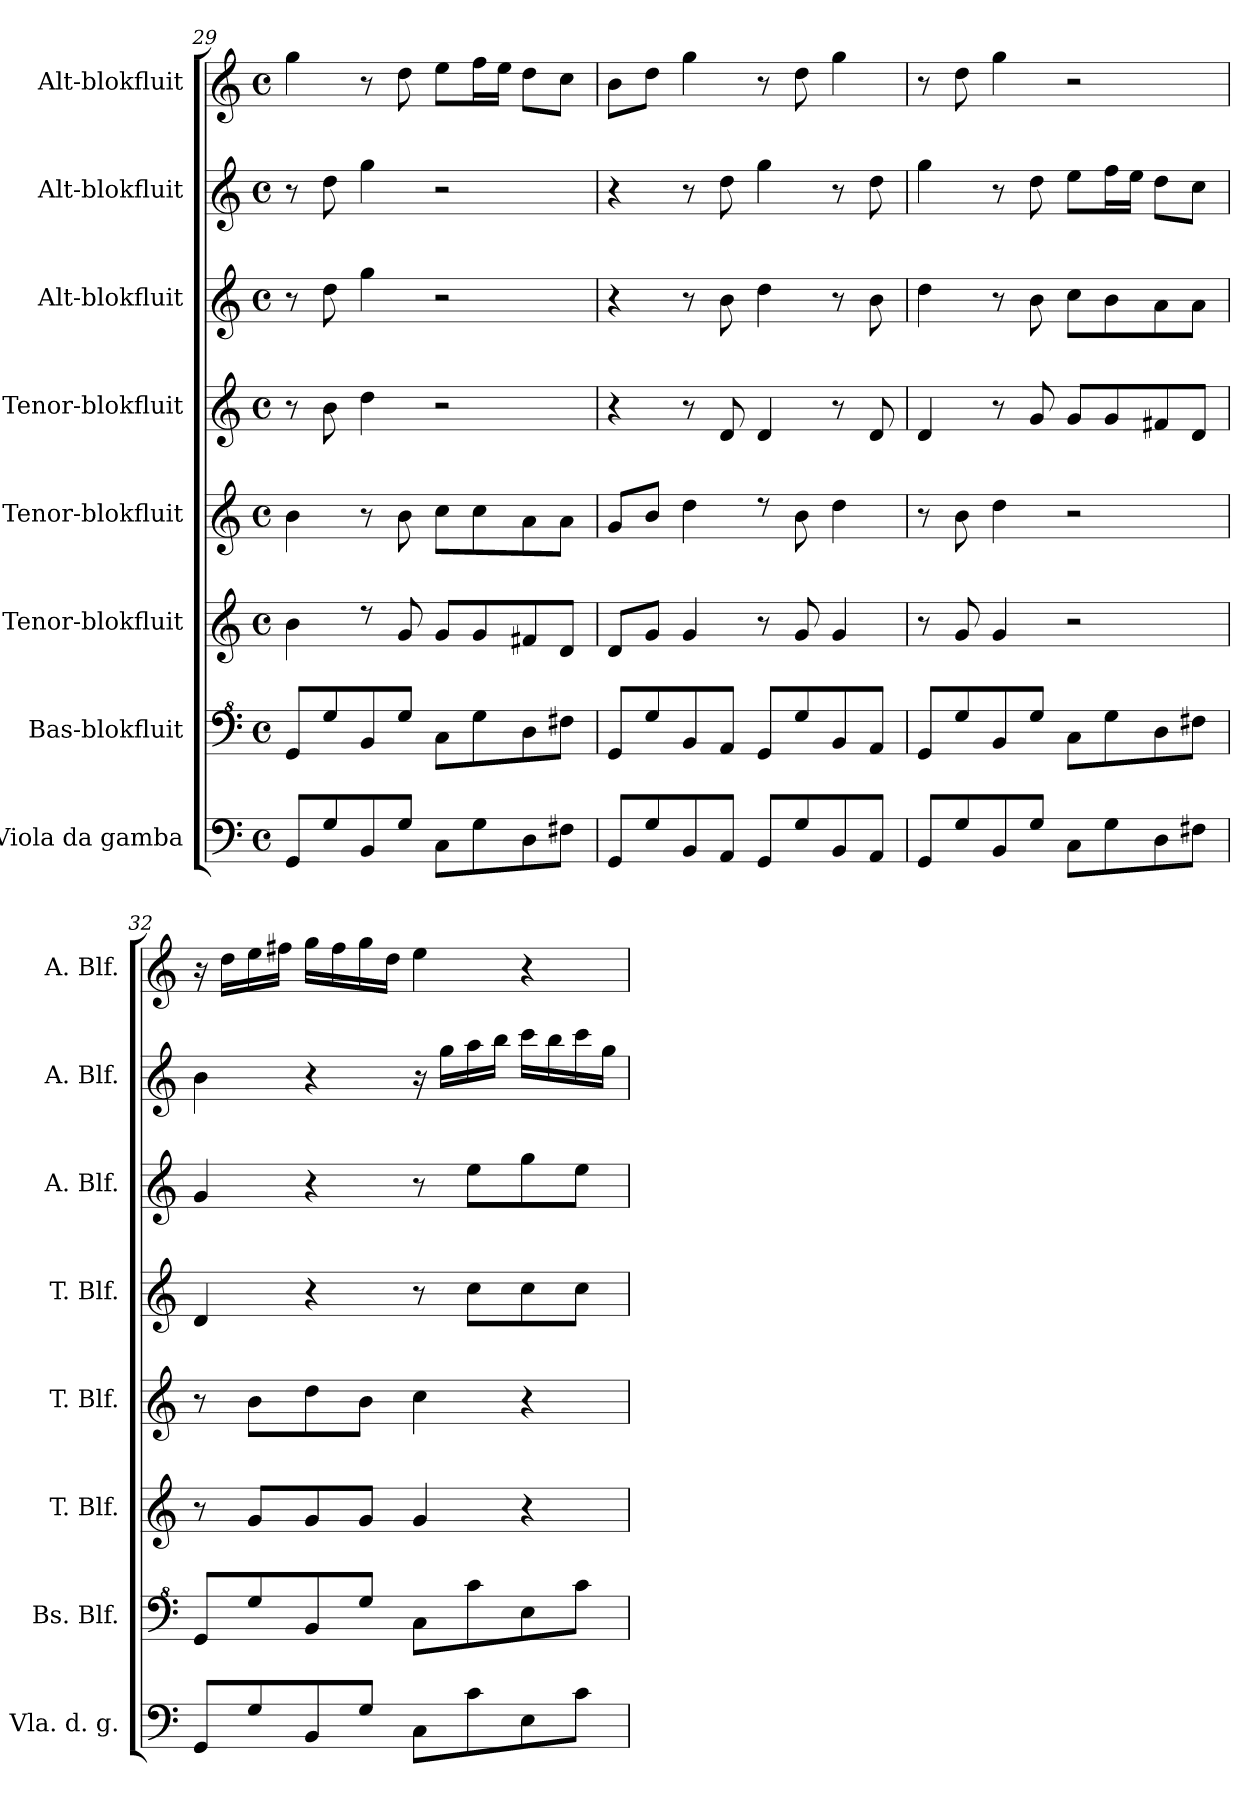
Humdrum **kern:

**kern	**kern	**kern	**kern	**kern	**kern	**kern	**kern
*part8	*part7	*part6	*part5	*part4	*part3	*part2	*part1
*staff8	*staff7	*staff6	*staff5	*staff4	*staff3	*staff2	*staff1
*I"Viola da gamba	*I"Bas-blokfluit	*I"Tenor-blokfluit	*I"Tenor-blokfluit	*I"Tenor-blokfluit	*I"Alt-blokfluit	*I"Alt-blokfluit	*I"Alt-blokfluit
*I'Vla. d. g.	*I'Bs. Blf.	*I'T. Blf.	*I'T. Blf.	*I'T. Blf.	*I'A. Blf.	*I'A. Blf.	*I'A. Blf.
*clefF4	*clefF^4	*clefG2	*clefG2	*clefG2	*clefG2	*clefG2	*clefG2
*k[]	*k[]	*k[]	*k[]	*k[]	*k[]	*k[]	*k[]
*M4/4	*M4/4	*M4/4	*M4/4	*M4/4	*M4/4	*M4/4	*M4/4
*met(c)	*met(c)	*met(c)	*met(c)	*met(c)	*met(c)	*met(c)	*met(c)
=29	=29	=29	=29	=29	=29	=29	=29
8GG/L	8G/L	4b\	4b\	8r	8r	8r	4gg\
8G/	8g/	.	.	8b\	8dd\	8dd\	.
8BB/	8B/	8rdd	8r	4dd\	4gg\	4gg\	8r
8G/J	8g/J	8g/	8b\	.	.	.	8dd\
8C\L	8c\L	8g/L	8cc\L	2r	2r	2r	8ee\L
8G\	8g\	8g/	8cc\	.	.	.	16ff\L
.	.	.	.	.	.	.	16ee\JJ
8D\	8d\	8f#X/	8a\	.	.	.	8dd\L
8F#X\J	8f#X\J	8d/J	8a\J	.	.	.	8cc\J
=30	=30	=30	=30	=30	=30	=30	=30
8GG/L	8G/L	8d/L	8g/L	4r	4r	4r	8b\L
8G/	8g/	8g/J	8b/J	.	.	.	8dd\J
8BB/	8B/	4g/	4dd\	8r	8r	8r	4gg\
8AA/J	8A/J	.	.	8d/	8b\	8dd\	.
8GG/L	8G/L	8r	8rdd	4d/	4dd\	4gg\	8r
8G/	8g/	8g/	8b\	.	.	.	8dd\
8BB/	8B/	4g/	4dd\	8r	8r	8r	4gg\
8AA/J	8A/J	.	.	8d/	8b\	8dd\	.
=31	=31	=31	=31	=31	=31	=31	=31
8GG/L	8G/L	8r	8r	4d/	4dd\	4gg\	8r
8G/	8g/	8g/	8b\	.	.	.	8dd\
8BB/	8B/	4g/	4dd\	8r	8r	8r	4gg\
8G/J	8g/J	.	.	8g/	8b\	8dd\	.
8C\L	8c\L	2r	2r	8g/L	8cc\L	8ee\L	2r
8G\	8g\	.	.	8g/	8b\	16ff\L	.
.	.	.	.	.	.	16ee\JJ	.
8D\	8d\	.	.	8f#X/	8a\	8dd\L	.
8F#X\J	8f#X\J	.	.	8d/J	8a\J	8cc\J	.
!!LO:PB:g=z
=32	=32	=32	=32	=32	=32	=32	=32
8GG/L	8G/L	8r	8r	4d/	4g/	4b\	16r
.	.	.	.	.	.	.	16dd\LL
8G/	8g/	8g/L	8b\L	.	.	.	16ee\
.	.	.	.	.	.	.	16ff#X\JJ
8BB/	8B/	8g/	8dd\	4r	4r	4r	16gg\LL
.	.	.	.	.	.	.	16ff#\
8G/J	8g/J	8g/J	8b\J	.	.	.	16gg\
.	.	.	.	.	.	.	16dd\JJ
8C\L	8c\L	4g/	4cc\	8r	8r	16r	4ee\
.	.	.	.	.	.	16gg\LL	.
8c\	8cc\	.	.	8cc\L	8ee\L	16aa\	.
.	.	.	.	.	.	16bb\JJ	.
8E\	8e\	4r	4r	8cc\	8gg\	16ccc\LL	4r
.	.	.	.	.	.	16bb\	.
8c\J	8cc\J	.	.	8cc\J	8ee\J	16ccc\	.
.	.	.	.	.	.	16gg\JJ	.
=	=	=	=	=	=	=	=
*-	*-	*-	*-	*-	*-	*-	*-
